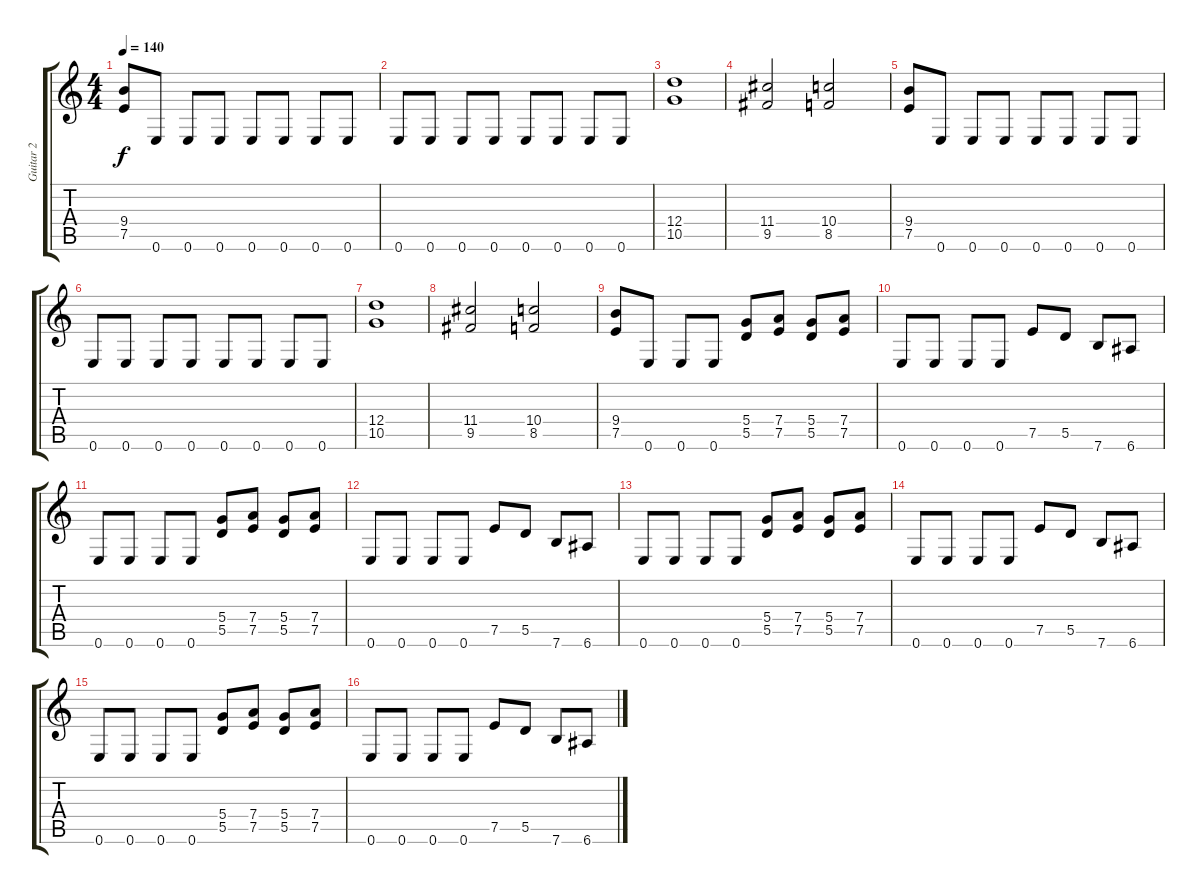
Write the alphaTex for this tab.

\track ("Guitar 2" "Guitar 2") {instrument overdrivenguitar}
\staff {score tabs}
\tuning (E4 B3 G3 D3 A2 E2) {hide}
\ts (4 4)
\tempo 140
\clef g2
\ks c
(9.4 7.5).8{dy f} 0.6.8 0.6.8 0.6.8 0.6.8 0.6.8 0.6.8 0.6.8 |
0.6.8 0.6.8 0.6.8 0.6.8 0.6.8 0.6.8 0.6.8 0.6.8 |
(12.4 10.5).1 |
(11.4 9.5).2 (10.4 8.5).2 |
(9.4 7.5).8 0.6.8 0.6.8 0.6.8 0.6.8 0.6.8 0.6.8 0.6.8 |
0.6.8 0.6.8 0.6.8 0.6.8 0.6.8 0.6.8 0.6.8 0.6.8 |
(12.4 10.5).1 |
(11.4 9.5).2 (10.4 8.5).2 |
(9.4 7.5).8 0.6.8 0.6.8 0.6.8 (5.4 5.5).8 (7.4 7.5).8 (5.4 5.5).8 (7.4 7.5).8 |
0.6.8 0.6.8 0.6.8 0.6.8 7.5.8 5.5.8 7.6.8 6.6.8 |
0.6.8 0.6.8 0.6.8 0.6.8 (5.4 5.5).8 (7.4 7.5).8 (5.4 5.5).8 (7.4 7.5).8 |
0.6.8 0.6.8 0.6.8 0.6.8 7.5.8 5.5.8 7.6.8 6.6.8 |
0.6.8 0.6.8 0.6.8 0.6.8 (5.4 5.5).8 (7.4 7.5).8 (5.4 5.5).8 (7.4 7.5).8 |
0.6.8 0.6.8 0.6.8 0.6.8 7.5.8 5.5.8 7.6.8 6.6.8 |
0.6.8 0.6.8 0.6.8 0.6.8 (5.4 5.5).8 (7.4 7.5).8 (5.4 5.5).8 (7.4 7.5).8 |
0.6.8 0.6.8 0.6.8 0.6.8 7.5.8 5.5.8 7.6.8 6.6.8
